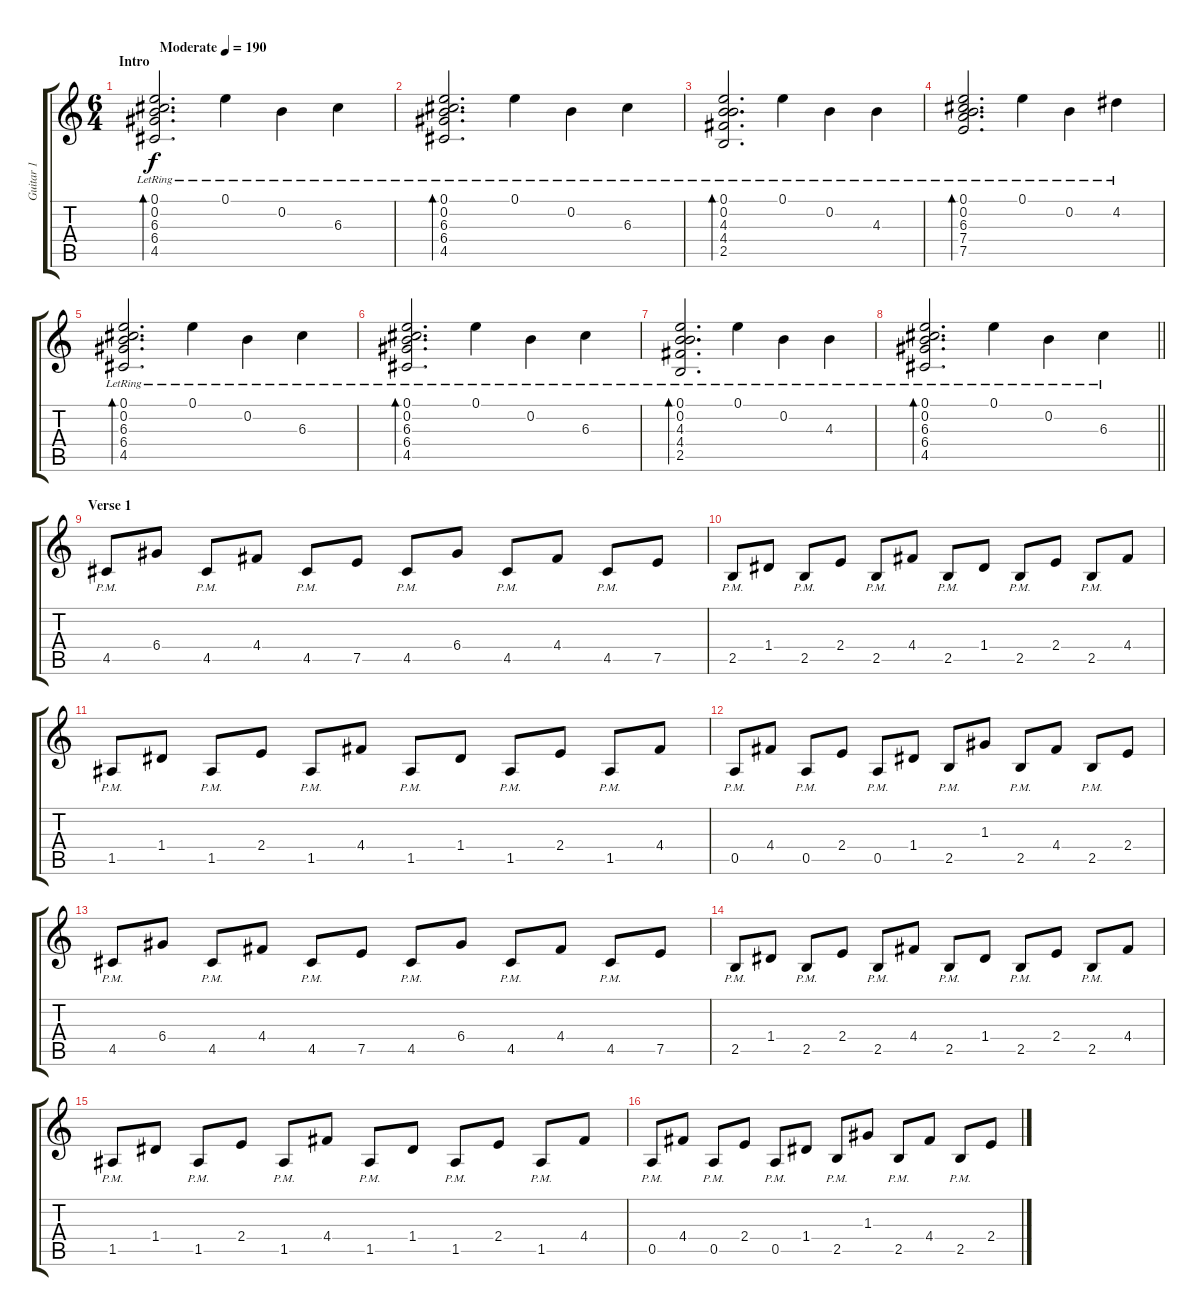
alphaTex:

\track ("Guitar 1" "Guitar 1") {instrument acousticguitarsteel}
\staff {score tabs}
\tuning (E4 B3 G3 D3 A2 E2) {hide}
\ts (6 4)
\section ("" "Intro")
\tempo (190 "Moderate")
\clef g2
\ks c
(0.1{lr} 0.2{lr} 6.3{lr} 6.4{lr} 4.5{lr}).2{d bd 240 dy f instrument acousticguitarsteel} 0.1{lr}.4 0.2{lr}.4 6.3{lr}.4 |
(0.1{lr} 0.2{lr} 6.3{lr} 6.4{lr} 4.5{lr}).2{d bd 60} 0.1{lr}.4 0.2{lr}.4 6.3{lr}.4 |
(0.1{lr} 0.2{lr} 4.3{lr} 4.4{lr} 2.5{lr}).2{d bd 60} 0.1{lr}.4 0.2{lr}.4 4.3{lr}.4 |
(0.1{lr} 0.2{lr} 6.3 7.4{lr} 7.5{lr}).2{d bd 60} 0.1{lr}.4 0.2{lr}.4 4.2{lr}.4 |
(0.1{lr} 0.2{lr} 6.3{lr} 6.4{lr} 4.5{lr}).2{d bd 240} 0.1{lr}.4 0.2{lr}.4 6.3{lr}.4 |
(0.1{lr} 0.2{lr} 6.3{lr} 6.4{lr} 4.5{lr}).2{d bd 240} 0.1{lr}.4 0.2{lr}.4 6.3{lr}.4 |
(0.1{lr} 0.2{lr} 4.3{lr} 4.4{lr} 2.5{lr}).2{d bd 60} 0.1{lr}.4 0.2{lr}.4 4.3{lr}.4 |
\barLineRight lightlight
(0.1{lr} 0.2{lr} 6.3{lr} 6.4{lr} 4.5{lr}).2{d bd 60} 0.1{lr}.4 0.2{lr}.4 6.3{lr}.4 |
\section ("" "Verse 1")
4.5{pm}.8 6.4.8 4.5{pm}.8 4.4.8 4.5{pm}.8 7.5.8 4.5{pm}.8 6.4.8 4.5{pm}.8 4.4.8 4.5{pm}.8 7.5.8 |
2.5{pm}.8 1.4.8 2.5{pm}.8 2.4.8 2.5{pm}.8 4.4.8 2.5{pm}.8 1.4.8 2.5{pm}.8 2.4.8 2.5{pm}.8 4.4.8 |
1.5{pm}.8 1.4.8 1.5{pm}.8 2.4.8 1.5{pm}.8 4.4.8 1.5{pm}.8 1.4.8 1.5{pm}.8 2.4.8 1.5{pm}.8 4.4.8 |
0.5{pm}.8 4.4.8 0.5{pm}.8 2.4.8 0.5{pm}.8 1.4.8 2.5{pm}.8 1.3.8 2.5{pm}.8 4.4.8 2.5{pm}.8 2.4.8 |
4.5{pm}.8 6.4.8 4.5{pm}.8 4.4.8 4.5{pm}.8 7.5.8 4.5{pm}.8 6.4.8 4.5{pm}.8 4.4.8 4.5{pm}.8 7.5.8 |
2.5{pm}.8 1.4.8 2.5{pm}.8 2.4.8 2.5{pm}.8 4.4.8 2.5{pm}.8 1.4.8 2.5{pm}.8 2.4.8 2.5{pm}.8 4.4.8 |
1.5{pm}.8 1.4.8 1.5{pm}.8 2.4.8 1.5{pm}.8 4.4.8 1.5{pm}.8 1.4.8 1.5{pm}.8 2.4.8 1.5{pm}.8 4.4.8 |
0.5{pm}.8 4.4.8 0.5{pm}.8 2.4.8 0.5{pm}.8 1.4.8 2.5{pm}.8 1.3.8 2.5{pm}.8 4.4.8 2.5{pm}.8 2.4.8
